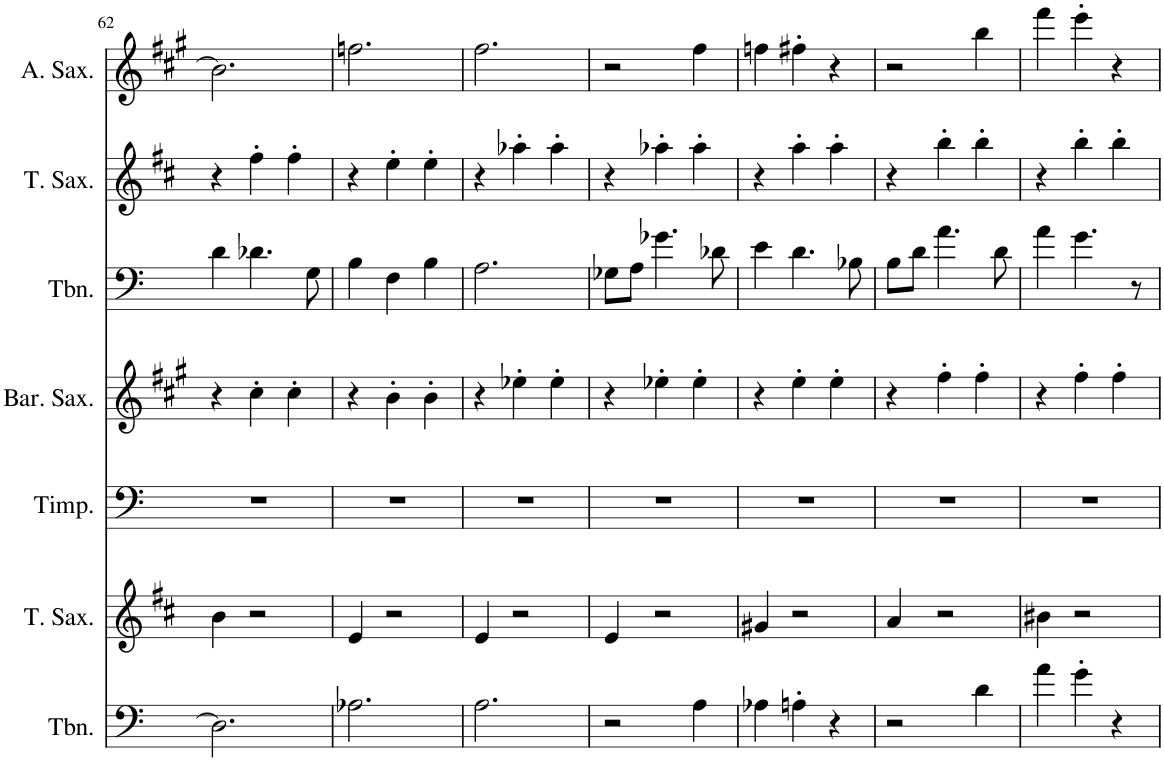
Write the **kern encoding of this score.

**kern	**kern	**kern	**kern	**kern	**kern	**kern
*part7	*part6	*part5	*part4	*part3	*part2	*part1
*staff7	*staff6	*staff5	*staff4	*staff3	*staff2	*staff1
*I"Trombone	*I"Tenor Saxophone	*I"Timpani	*I"Baritone Saxophone	*I"Trombone	*I"Tenor Saxophone	*I"Alto Saxophone
*I'Tbn.	*I'T. Sax.	*I'Timp.	*I'Bar. Sax.	*I'Tbn.	*I'T. Sax.	*I'A. Sax.
!!LO:PB:g=z
*clefF4	*clefG2	*clefF4	*clefG2	*clefF4	*clefG2	*clefG2
*	*Trd8c14	*	*Trd12c21	*	*Trd8c14	*Trd5c9
*k[]	*k[f#c#]	*k[]	*k[f#c#g#]	*k[]	*k[f#c#]	*k[f#c#g#]
*M3/4	*M3/4	*M3/4	*M3/4	*M3/4	*M3/4	*M3/4
=62	=62	=62	=62	=62	=62	=62
2.D-\]	4b\	2.r	4r	4d\	4r	2.b-\]
.	2r	.	4cc#'\	4.d-X\	4ff#'\	.
.	.	.	4cc#'\	.	4ff#'\	.
.	.	.	.	8G\	.	.
=63	=63	=63	=63	=63	=63	=63
2.A-X\	4e/	2.r	4r	4B\	4r	2.ffn\
.	2r	.	4b'\	4F\	4ee'\	.
.	.	.	4b'\	4B\	4ee'\	.
=64	=64	=64	=64	=64	=64	=64
2.A\	4e/	2.r	4r	2.A\	4r	2.ff#\
.	2r	.	4ee-X'\	.	4aa-X'\	.
.	.	.	4ee-'\	.	4aa-'\	.
=65	=65	=65	=65	=65	=65	=65
2r	4e/	2.r	4r	8G-X\L	4r	2r
.	.	.	.	8A\J	.	.
.	2r	.	4ee-X'\	4.g-X\	4aa-X'\	.
4A\	.	.	4ee-'\	.	4aa-'\	4ff#\
.	.	.	.	8d-X\	.	.
=66	=66	=66	=66	=66	=66	=66
4A-X\	4g#X/	2.r	4r	4e\	4r	4ffn\
4An'\	2r	.	4ee'\	4.d\	4aa'\	4ff#X'\
4r	.	.	4ee'\	.	4aa'\	4r
.	.	.	.	8B-X\	.	.
=67	=67	=67	=67	=67	=67	=67
2r	4a/	2.r	4r	8B\L	4r	2r
.	.	.	.	8d\J	.	.
.	2r	.	4ff#'\	4.a\	4bb'\	.
4d\	.	.	4ff#'\	.	4bb'\	4bb\
.	.	.	.	8d\	.	.
=68	=68	=68	=68	=68	=68	=68
4a\	4b#X\	2.r	4r	4a\	4r	4fff#\
4g'\	2r	.	4ff#'\	4.g\	4bb'\	4eee'\
4r	.	.	4ff#'\	.	4bb'\	4r
.	.	.	.	8r	.	.
=	=	=	=	=	=	=
*-	*-	*-	*-	*-	*-	*-
